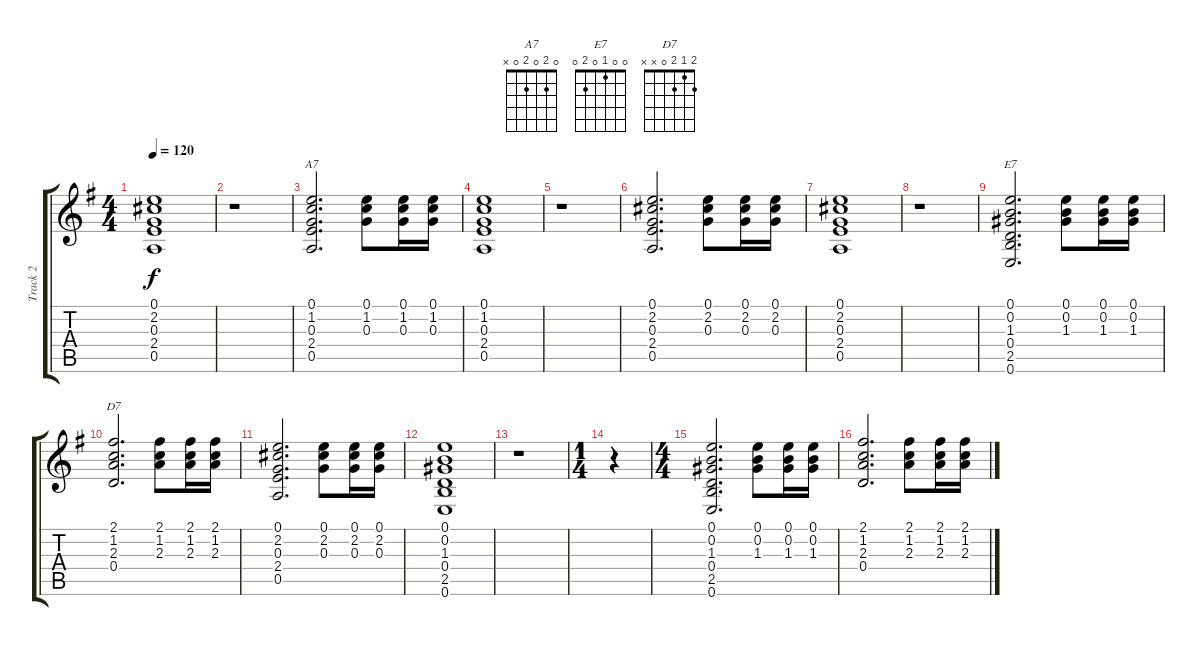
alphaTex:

\track ("Track 2" "Track 2") {instrument acousticguitarsteel}
\staff {score tabs}
\tuning (E4 B3 G3 D3 A2 E2) {hide}
\chord ("A7" 0 2 0 2 0 x)
\chord ("E7" 0 0 1 0 2 0)
\chord ("D7" 2 1 2 0 x x)
\ts (4 4)
\tempo 120
\clef g2
\ks g
(0.1 2.2 0.3 2.4 0.5).1{dy f} |
r.1 |
(0.1 1.2 0.3 2.4 0.5).2{d ch "A7"} (0.1 1.2 0.3).8 (0.1 1.2 0.3).16 (0.1 1.2 0.3).16 |
(0.1 1.2 0.3 2.4 0.5).1 |
r.1 |
(0.1 2.2 0.3 2.4 0.5).2{d} (0.1 2.2 0.3).8 (0.1 2.2 0.3).16 (0.1 2.2 0.3).16 |
(0.1 2.2 0.3 2.4 0.5).1 |
r.1 |
(0.1 0.2 1.3 0.4 2.5 0.6).2{d ch "E7"} (0.1 0.2 1.3).8 (0.1 0.2 1.3).16 (0.1 0.2 1.3).16 |
(2.1 1.2 2.3 0.4).2{d ch "D7"} (2.1 1.2 2.3).8 (2.1 1.2 2.3).16 (2.1 1.2 2.3).16 |
(0.1 2.2 0.3 2.4 0.5).2{d} (0.1 2.2 0.3).8 (0.1 2.2 0.3).16 (0.1 2.2 0.3).16 |
(0.1 0.2 1.3 0.4 2.5 0.6).1 |
r.1 |
\ts (1 4)
r.4 |
\ts (4 4)
(0.1 0.2 1.3 0.4 2.5 0.6).2{d} (0.1 0.2 1.3).8 (0.1 0.2 1.3).16 (0.1 0.2 1.3).16 |
(2.1 1.2 2.3 0.4).2{d} (2.1 1.2 2.3).8 (2.1 1.2 2.3).16 (2.1 1.2 2.3).16
